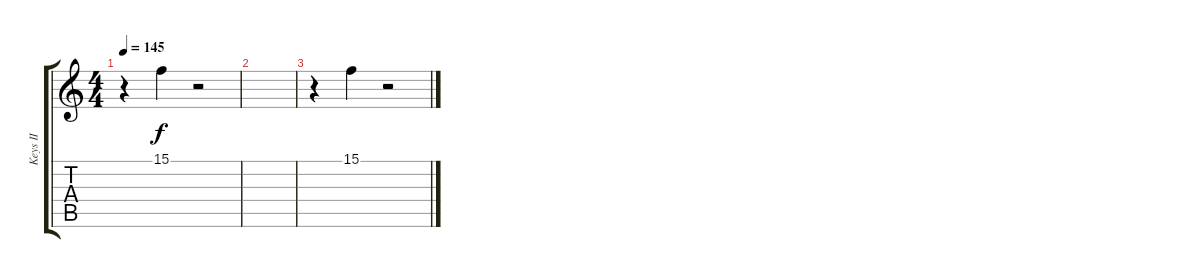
\track ("Keys II" "Keys II") {instrument tubularbells}
\staff {score tabs}
\tuning (D4 A3 F3 C3 G2 C2) {hide}
\ts (4 4)
\tempo 145
\clef g2
\ks c
r.4{dy f} 15.1.4 r.2 |
|
r.4 15.1.4 r.2
